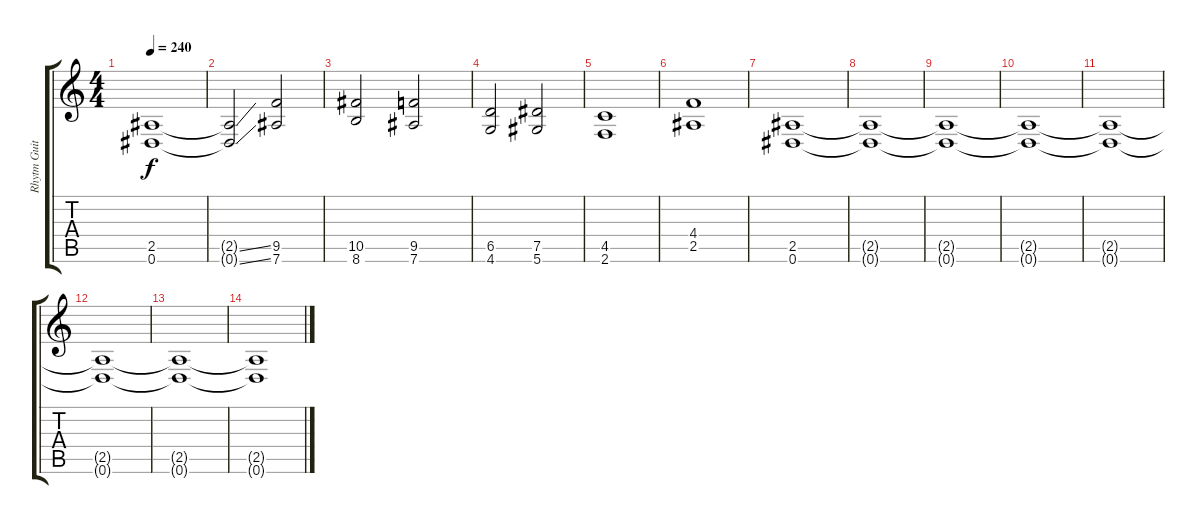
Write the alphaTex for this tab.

\track ("Rhytm Guitar 2" "Rhytm Guit") {instrument distortionguitar}
\staff {score tabs}
\tuning (Eb4 Bb3 Gb3 Db3 Ab2 Eb2) {hide}
\ts (4 4)
\tempo 240
\clef g2
\ks c
(2.5 0.6).1{dy f} |
(2.5{ss t} 0.6{ss t}).2 (9.5 7.6).2 |
(10.5 8.6).2 (9.5 7.6).2 |
(6.5 4.6).2 (7.5 5.6).2 |
(4.5 2.6).1 |
(4.4 2.5).1 |
(2.5 0.6).1 |
(2.5{t} 0.6{t}).1 |
(2.5{t} 0.6{t}).1 |
(2.5{t} 0.6{t}).1 |
(2.5{t} 0.6{t}).1 |
(2.5{t} 0.6{t}).1 |
(2.5{t} 0.6{t}).1 |
(2.5{t} 0.6{t}).1
